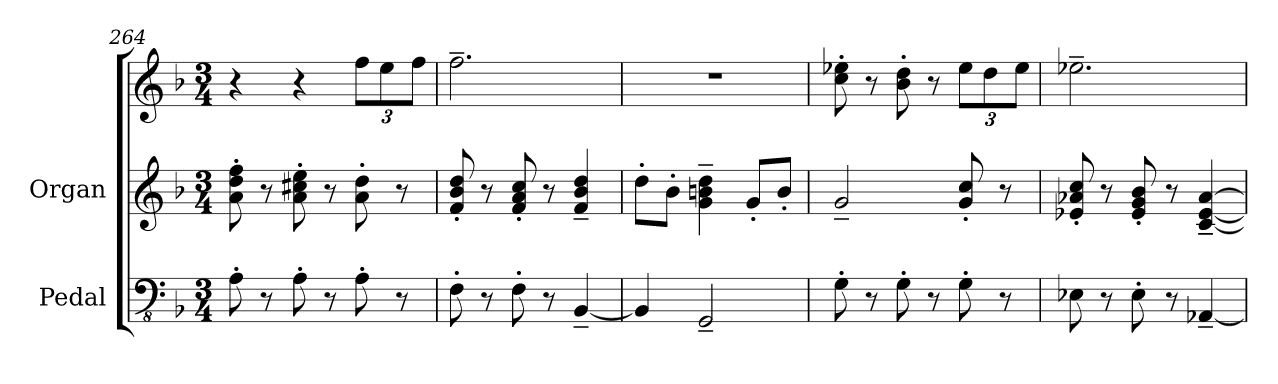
**kern	**kern	**kern
*part2	*part1	*part1
*staff3	*staff2	*staff1
*I"Pedal	*I"Organ	*
*clefFv4	*clefG2	*clefG2
*k[b-]	*k[b-]	*k[b-]
*M3/4	*M3/4	*M3/4
=264	=264	=264
8AA'\	8a\' 8dd\' 8ff\'	4r
8r	8r	.
8AA'\	8a\' 8cc#X\' 8ee\'	4r
8r	8r	.
*	*	*Xbrackettup
8AA'\	8a\' 8dd\'	12ff\L
.	.	12ee\
8r	8r	.
.	.	12ff\J
=265	=265	=265
8FF'\	8f/' 8b-/' 8dd/'	2.ff~\
8r	8r	.
8FF'\	8f/' 8a/' 8cc/'	.
8r	8r	.
[4BBB-~/	4f/~ 4b-/~ 4dd/~	.
=266	=266	=266
4BBB-/]	8dd'\L	2.r
.	8b-'\J	.
2GGG~/	4g\~ 4bn\~ 4dd\~	.
.	8g'/L	.
.	8b'/J	.
=267	=267	=267
8GG'\	2g~/	8cc\' 8ee-X\'
8r	.	8r
8GG'\	.	8b-\' 8dd\'
8r	.	8r
8GG'\	8g/' 8cc/'	12ee-\L
.	.	12dd\
8r	8r	.
.	.	12ee-\J
=268	=268	=268
8EE-X\	8e-X/' 8a-X/' 8cc/'	2.ee-X~\
8r	8r	.
8EE-'\	8e-/' 8g/' 8b-/'	.
8r	8r	.
[4AAA-X~/	[4c/~ [4e-/~ [4a-/~	.
=	=	=
*-	*-	*-
